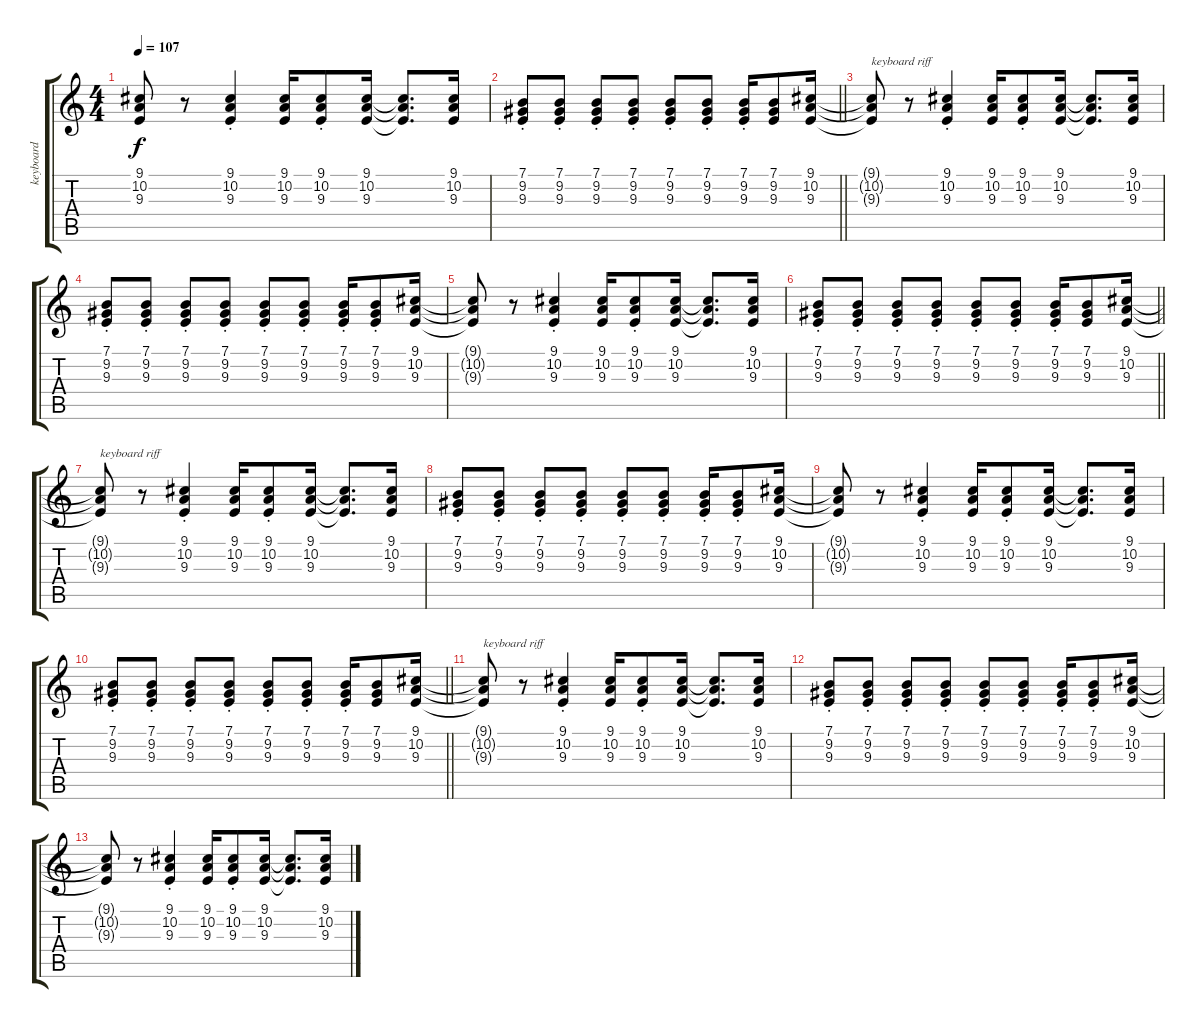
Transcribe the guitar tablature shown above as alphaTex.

\track ("keyboard" "keyboard") {instrument synthstrings1}
\staff {score tabs}
\tuning (E4 B3 G3 D3 A2 E2) {hide}
\ts (4 4)
\tempo 107
\clef g2
\ks c
(9.1{t} 10.2{t} 9.3{t}).8{dy f} r.8 (9.1{st} 10.2{st} 9.3{st}).4 (9.1 10.2 9.3).16 (9.1{st} 10.2{st} 9.3{st}).8 (9.1 10.2 9.3).16 (9.1{t} 10.2{t} 9.3{t}).8{d} (9.1 10.2 9.3).16 |
\barLineRight lightlight
(7.1{st} 9.2{st} 9.3{st}).8 (7.1{st} 9.2{st} 9.3{st}).8 (7.1{st} 9.2{st} 9.3{st}).8 (7.1{st} 9.2{st} 9.3{st}).8 (7.1{st} 9.2{st} 9.3{st}).8 (7.1{st} 9.2{st} 9.3{st}).8 (7.1{st} 9.2{st} 9.3{st}).16 (7.1 9.2 9.3).8 (9.1 10.2 9.3).16 |
(9.1{t} 10.2{t} 9.3{t}).8{txt "keyboard riff"} r.8 (9.1{st} 10.2{st} 9.3{st}).4 (9.1 10.2 9.3).16 (9.1{st} 10.2{st} 9.3{st}).8 (9.1 10.2 9.3).16 (9.1{t} 10.2{t} 9.3{t}).8{d} (9.1 10.2 9.3).16 |
(7.1{st} 9.2{st} 9.3{st}).8 (7.1{st} 9.2{st} 9.3{st}).8 (7.1{st} 9.2{st} 9.3{st}).8 (7.1{st} 9.2{st} 9.3{st}).8 (7.1{st} 9.2{st} 9.3{st}).8 (7.1{st} 9.2{st} 9.3{st}).8 (7.1{st} 9.2{st} 9.3{st}).16 (7.1{st} 9.2{st} 9.3{st}).8 (9.1 10.2 9.3).16 |
(9.1{t} 10.2{t} 9.3{t}).8 r.8 (9.1{st} 10.2{st} 9.3{st}).4 (9.1 10.2 9.3).16 (9.1{st} 10.2{st} 9.3{st}).8 (9.1 10.2 9.3).16 (9.1{t} 10.2{t} 9.3{t}).8{d} (9.1 10.2 9.3).16 |
\barLineRight lightlight
(7.1{st} 9.2{st} 9.3{st}).8 (7.1{st} 9.2{st} 9.3{st}).8 (7.1{st} 9.2{st} 9.3{st}).8 (7.1{st} 9.2{st} 9.3{st}).8 (7.1{st} 9.2{st} 9.3{st}).8 (7.1{st} 9.2{st} 9.3{st}).8 (7.1{st} 9.2{st} 9.3{st}).16 (7.1 9.2 9.3).8 (9.1 10.2 9.3).16 |
(9.1{t} 10.2{t} 9.3{t}).8{txt "keyboard riff"} r.8 (9.1{st} 10.2{st} 9.3{st}).4 (9.1 10.2 9.3).16 (9.1{st} 10.2{st} 9.3{st}).8 (9.1 10.2 9.3).16 (9.1{t} 10.2{t} 9.3{t}).8{d} (9.1 10.2 9.3).16 |
(7.1{st} 9.2{st} 9.3{st}).8 (7.1{st} 9.2{st} 9.3{st}).8 (7.1{st} 9.2{st} 9.3{st}).8 (7.1{st} 9.2{st} 9.3{st}).8 (7.1{st} 9.2{st} 9.3{st}).8 (7.1{st} 9.2{st} 9.3{st}).8 (7.1{st} 9.2{st} 9.3{st}).16 (7.1{st} 9.2{st} 9.3{st}).8 (9.1 10.2 9.3).16 |
(9.1{t} 10.2{t} 9.3{t}).8 r.8 (9.1{st} 10.2{st} 9.3{st}).4 (9.1 10.2 9.3).16 (9.1{st} 10.2{st} 9.3{st}).8 (9.1 10.2 9.3).16 (9.1{t} 10.2{t} 9.3{t}).8{d} (9.1 10.2 9.3).16 |
\barLineRight lightlight
(7.1{st} 9.2{st} 9.3{st}).8 (7.1{st} 9.2{st} 9.3{st}).8 (7.1{st} 9.2{st} 9.3{st}).8 (7.1{st} 9.2{st} 9.3{st}).8 (7.1{st} 9.2{st} 9.3{st}).8 (7.1{st} 9.2{st} 9.3{st}).8 (7.1{st} 9.2{st} 9.3{st}).16 (7.1 9.2 9.3).8 (9.1 10.2 9.3).16 |
(9.1{t} 10.2{t} 9.3{t}).8{txt "keyboard riff"} r.8 (9.1{st} 10.2{st} 9.3{st}).4 (9.1 10.2 9.3).16 (9.1{st} 10.2{st} 9.3{st}).8 (9.1 10.2 9.3).16 (9.1{t} 10.2{t} 9.3{t}).8{d} (9.1 10.2 9.3).16 |
(7.1{st} 9.2{st} 9.3{st}).8 (7.1{st} 9.2{st} 9.3{st}).8 (7.1{st} 9.2{st} 9.3{st}).8 (7.1{st} 9.2{st} 9.3{st}).8 (7.1{st} 9.2{st} 9.3{st}).8 (7.1{st} 9.2{st} 9.3{st}).8 (7.1{st} 9.2{st} 9.3{st}).16 (7.1{st} 9.2{st} 9.3{st}).8 (9.1 10.2 9.3).16 |
(9.1{t} 10.2{t} 9.3{t}).8 r.8 (9.1{st} 10.2{st} 9.3{st}).4 (9.1 10.2 9.3).16 (9.1{st} 10.2{st} 9.3{st}).8 (9.1 10.2 9.3).16 (9.1{t} 10.2{t} 9.3{t}).8{d} (9.1 10.2 9.3).16
